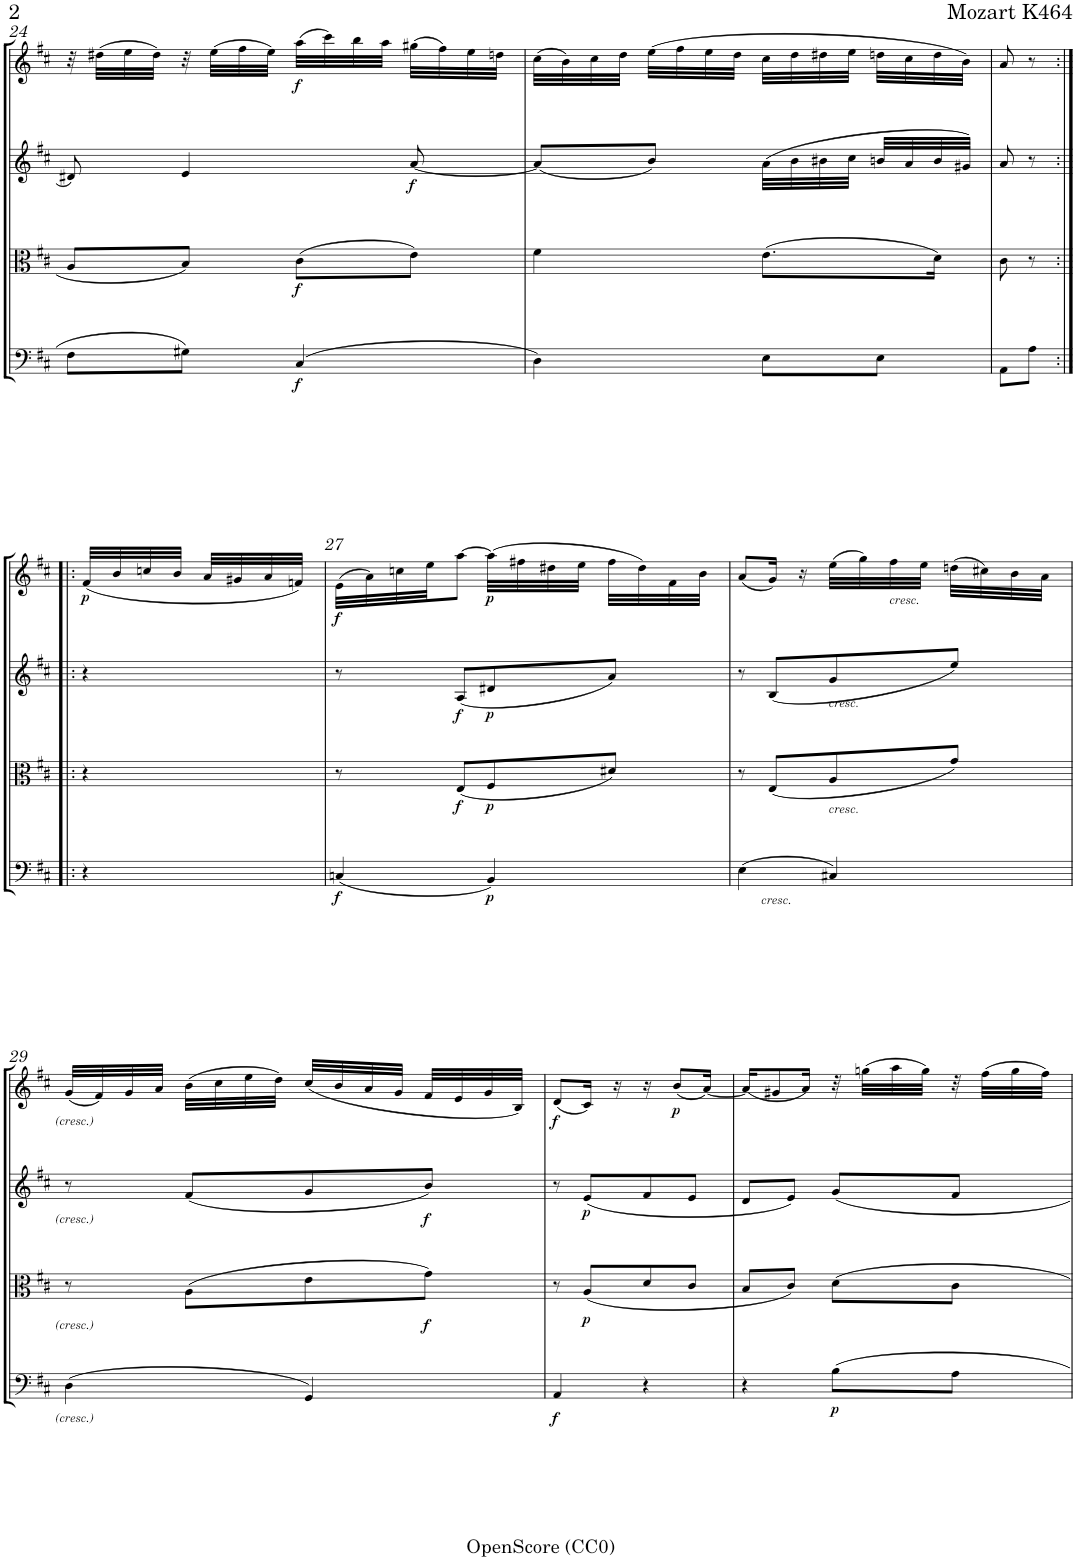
**kern	**dynam	**kern	**dynam	**kern	**dynam	**kern	**dynam
*part4	*part4	*part3	*part3	*part2	*part2	*part1	*part1
*staff4	*staff4	*staff3	*staff3	*staff2	*staff2	*staff1	*staff1
*I"Violoncello	*	*I"Viola	*	*I"Violin 2	*	*I"Violin 1	*
*I'Vc	*	*I'Vla	*	*I'Vln	*	*I'Vln	*
!!LO:PB:g=z
*clefF4	*	*clefC3	*	*clefG2	*	*clefG2	*
*k[f#c#]	*	*k[f#c#]	*	*k[f#c#]	*	*k[f#c#]	*
*M2/4	*	*M2/4	*	*M2/4	*	*M2/4	*
=24	=24	=24	=24	=24	=24	=24	=24
8F#\L	.	8A/L	.	8d#X/	.	32r	.
.	.	.	.	.	.	(32dd#X\LLL	.
.	.	.	.	.	.	32ee\	.
.	.	.	.	.	.	32dd#\JJJ)	.
8G#X\J	.	8B/J	.	4e/	.	32r	.
.	.	.	.	.	.	(32ee\LLL	.
.	.	.	.	.	.	32ff#\	.
.	.	.	.	.	.	32ee\JJJ)	.
!	!LO:DY:b	!	!LO:DY:b	!	!	!	!LO:DY:b
(>4C#/	f	(8c#\L	f	.	.	(32aa\LLL	f
.	.	.	.	.	.	32ccc#\)	.
.	.	.	.	.	.	32bb\	.
.	.	.	.	.	.	32aa\JJJ	.
!	!	!	!	!	!LO:DY:b	!	!
.	.	8e\J)	.	[8a/	f	(32gg#X\LLL	.
.	.	.	.	.	.	32ff#\)	.
.	.	.	.	.	.	32ee\	.
.	.	.	.	.	.	32ddn\JJJ	.
=25	=25	=25	=25	=25	=25	=25	=25
4D\)	.	4f#\	.	(8a/L]	.	(32cc#\LLL	.
.	.	.	.	.	.	32b\)	.
.	.	.	.	.	.	32cc#\	.
.	.	.	.	.	.	32dd\JJJ	.
.	.	.	.	8b/J)	.	(32ee\LLL	.
.	.	.	.	.	.	32ff#\	.
.	.	.	.	.	.	32ee\	.
.	.	.	.	.	.	32dd\JJJ	.
8E\L	.	(8.e\L	.	(32a\LLL	.	32cc#\LLL	.
.	.	.	.	32b\	.	32dd\	.
.	.	.	.	32b#X\	.	32dd#X\	.
.	.	.	.	32cc#\JJJ	.	32ee\JJJ	.
8E\J	.	.	.	32bn/LLL	.	32ddn\LLL	.
.	.	.	.	32a/	.	32cc#\	.
.	.	16d\Jk)	.	32b/	.	32dd\	.
.	.	.	.	32g#X/JJJ)	.	32b\JJJ)	.
=26	=26	=26	=26	=26	=26	=26	=26
8AA\L	.	8c#\	.	8a/	.	8a/	.
8A\J	.	8r	.	8r	.	8r	.
!!LO:LB:g=z
=26X3:|!|:	=26X3:|!|:	=26X3:|!|:	=26X3:|!|:	=26X3:|!|:	=26X3:|!|:	=26X3:|!|:	=26X3:|!|:
!	!	!	!	!	!	!	!LO:DY:b
4r	.	4r	.	4r	.	(32f#/LLL	p
.	.	.	.	.	.	32b/	.
.	.	.	.	.	.	32ccn/	.
.	.	.	.	.	.	32b/JJJ	.
.	.	.	.	.	.	32a/LLL	.
.	.	.	.	.	.	32g#X/	.
.	.	.	.	.	.	32a/	.
.	.	.	.	.	.	32fn/JJJ)	.
=27	=27	=27	=27	=27	=27	=27	=27
!	!LO:DY:b	!	!	!	!	!	!LO:DY:b
(4Cn/	f	8r	.	8r	.	(32e\LLL	f
.	.	.	.	.	.	32a\)	.
.	.	.	.	.	.	32ccn\	.
.	.	.	.	.	.	32ee\JJ	.
!	!	!	!LO:DY:b	!	!LO:DY:b	!	!
.	.	(8E/L	f	(8A/L	f	[8aa\J	.
!	!LO:DY:b	!	!LO:DY:b	!	!LO:DY:b	!	!LO:DY:b
4BB/)	p	8F#/	p	8d#X/	p	(32aa\LLL]	p
.	.	.	.	.	.	32ff#X\	.
.	.	.	.	.	.	32dd#X\	.
.	.	.	.	.	.	32ee\JJJ	.
.	.	8d#X/J)	.	8a/J)	.	32ff#\LLL	.
.	.	.	.	.	.	32dd#\)	.
.	.	.	.	.	.	32f#\	.
.	.	.	.	.	.	32b\JJJ	.
=28	=28	=28	=28	=28	=28	=28	=28
!LO:TX:b:i:t=cresc.	!	!	!	!	!	!	!
(4E\	.	8r	.	8r	.	(8a/L	.
.	.	(8E/L	.	(8B/L	.	16g/Jk)	.
.	.	.	.	.	.	16r	.
!	!	!	!	!LO:TX:b:i:t=cresc.	!	!	!
!	!	!LO:TX:b:i:t=cresc.	!	!	!	!	!
4C#X/)	.	8A/	.	8g/	.	(32ee\LLL	.
.	.	.	.	.	.	32gg\)	.
!	!	!	!	!	!	!LO:TX:b:i:t=cresc.	!
.	.	.	.	.	.	32ff#\	.
.	.	.	.	.	.	32ee\JJJ	.
.	.	8g/J)	.	8ee/J)	.	(32ddn\LLL	.
.	.	.	.	.	.	32cc#X\)	.
.	.	.	.	.	.	32b\	.
.	.	.	.	.	.	32a\JJJ	.
!!LO:LB:g=z
=29	=29	=29	=29	=29	=29	=29	=29
(4D\	.	8r	.	8r	.	(32g/LLL	.
.	.	.	.	.	.	32f#/)	.
.	.	.	.	.	.	32g/	.
.	.	.	.	.	.	32a/JJJ	.
.	.	(8A\L	.	(8f#/L	.	(32b\LLL	.
.	.	.	.	.	.	32cc#\	.
.	.	.	.	.	.	32ee\	.
.	.	.	.	.	.	32dd\JJJ)	.
4GG/)	.	8e\	.	8g/	.	(32cc#/LLL	.
.	.	.	.	.	.	32b/	.
.	.	.	.	.	.	32a/	.
.	.	.	.	.	.	32g/JJJ	.
!	!	!	!LO:DY:b	!	!LO:DY:b	!	!
.	.	8g\J)	f	8b/J)	f	32f#/LLL	.
.	.	.	.	.	.	32e/	.
.	.	.	.	.	.	32g/	.
.	.	.	.	.	.	32B/JJJ)	.
=30	=30	=30	=30	=30	=30	=30	=30
!	!LO:DY:b	!	!	!	!	!	!LO:DY:b
4AA/	f	8r	.	8r	.	(8d/L	f
!	!	!	!LO:DY:b	!	!LO:DY:b	!	!
.	.	(8A/L	p	(8e/L	p	16c#/Jk)	.
.	.	.	.	.	.	16r	.
4r	.	8d/	.	8f#/	.	16r	.
!	!	!	!	!	!	!	!LO:DY:b
.	.	.	.	.	.	(8b/L	p
.	.	8c#/J	.	8e/J	.	.	.
.	.	.	.	.	.	[16a/Jk)	.
=31	=31	=31	=31	=31	=31	=31	=31
4r	.	8B/L	.	8d/L	.	(16a/KL]	.
.	.	.	.	.	.	8g#X/	.
.	.	8c#/J)	.	8e/J)	.	.	.
.	.	.	.	.	.	16a/Jk)	.
!	!LO:DY:b	!	!	!	!	!	!
8B\L	p	8d\L	.	8g/L	.	32r	.
.	.	.	.	.	.	(32ggn\LLL	.
.	.	.	.	.	.	32aa\	.
.	.	.	.	.	.	32gg\JJJ)	.
8A\J	.	8c#\J	.	8f#/J	.	32r	.
.	.	.	.	.	.	(32ff#\LLL	.
.	.	.	.	.	.	32gg\	.
.	.	.	.	.	.	32ff#\JJJ)	.
=	=	=	=	=	=	=	=
*-	*-	*-	*-	*-	*-	*-	*-
